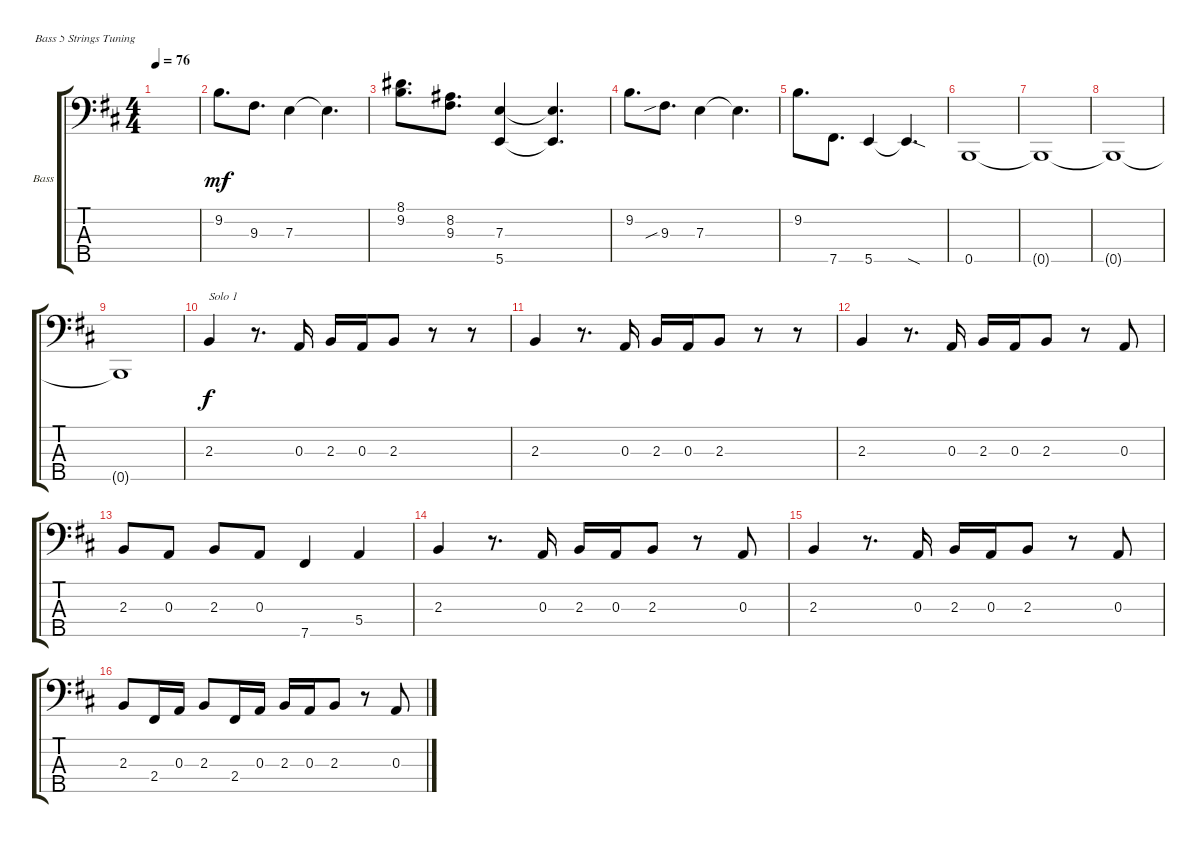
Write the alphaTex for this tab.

\defaultSystemsLayout 4
\bracketExtendMode groupsimilarinstruments
\firstSystemTrackNameOrientation horizontal
\otherSystemsTrackNameOrientation horizontal
\track ("Electric Bass" "Bass") {instrument electricbassfinger}
\staff {score tabs}
\tuning (G2 D2 A1 E1 B0)
\ts (4 4)
\tempo 76
\clef f4
\scale
0.333333
\ks bminor
|
\scale
0.333333 9.2.8{d dy mf} 9.3.8{d} 7.3.4 7.3{t}.4{d} |
\scale
0.333333 (9.2 8.1).8{d} (9.3 8.2).8{d} (7.3 5.5).4 (7.3{t} 5.5{t}).4{d} |
\scale
0.333333 9.2.8{d} 9.3{sib}.8{d} 7.3.4 7.3{t}.4{d} |
\scale
0.333333 9.2.8{d} 7.5.8{d} 5.5.4 5.5{sod t}.4{d} |
\scale
0.333333 0.5.1 |
\scale
0.333333 0.5{t}.1 |
\scale
0.333333 0.5{t}.1 |
\scale
0.333333 0.5{t}.1 |
\scale
0.333333 2.3.4{txt "Solo 1" dy f} r.8{d} 0.3.16 2.3.16 0.3.16 2.3.8 r.8 r.8 |
\scale
0.333333 2.3.4 r.8{d} 0.3.16 2.3.16 0.3.16 2.3.8 r.8 r.8 |
\scale
0.333333 2.3.4 r.8{d} 0.3.16 2.3.16 0.3.16 2.3.8 r.8 0.3.8 |
\scale
0.333333 2.3.8 0.3.8 2.3.8 0.3.8 7.5.4 5.4.4 |
\scale
0.333333 2.3.4 r.8{d} 0.3.16 2.3.16 0.3.16 2.3.8 r.8 0.3.8 |
\scale
0.333333 2.3.4 r.8{d} 0.3.16 2.3.16 0.3.16 2.3.8 r.8 0.3.8 |
\scale
0.333333 2.3.8 2.4.16 0.3.16 2.3.8 2.4.16 0.3.16 2.3.16 0.3.16 2.3.8 r.8 0.3.8
